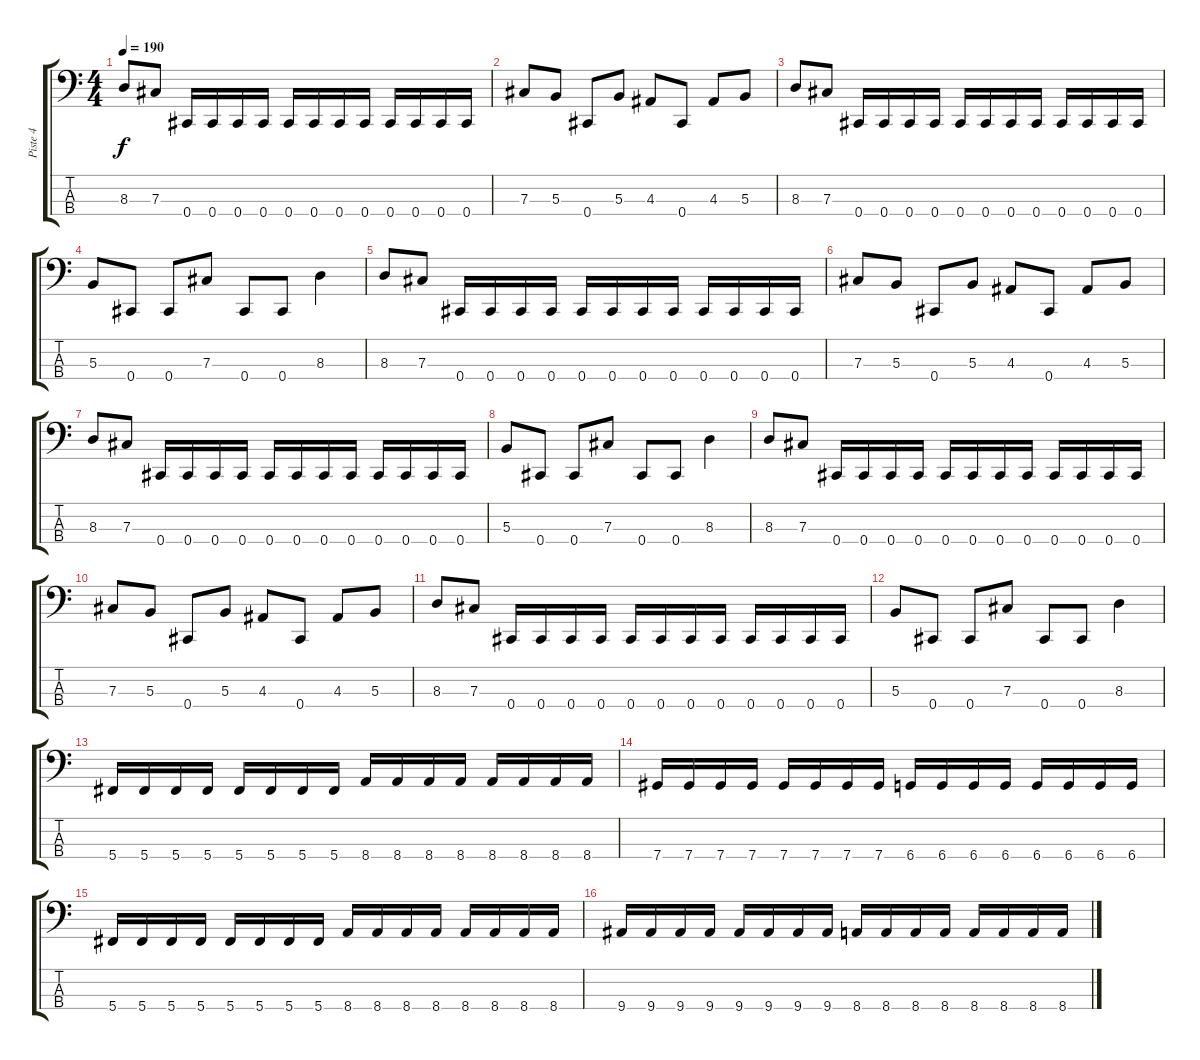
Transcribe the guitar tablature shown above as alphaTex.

\track ("Piste 4" "Piste 4") {instrument electricbasspick}
\staff {score tabs}
\tuning (E2 B1 Gb1 Db1) {hide}
\ts (4 4)
\tempo 190
\clef f4
\ks c
8.3.8{dy f} 7.3.8 0.4.16 0.4.16 0.4.16 0.4.16 0.4.16 0.4.16 0.4.16 0.4.16 0.4.16 0.4.16 0.4.16 0.4.16 |
7.3.8 5.3.8 0.4.8 5.3.8 4.3.8 0.4.8 4.3.8 5.3.8 |
8.3.8 7.3.8 0.4.16 0.4.16 0.4.16 0.4.16 0.4.16 0.4.16 0.4.16 0.4.16 0.4.16 0.4.16 0.4.16 0.4.16 |
5.3.8 0.4.8 0.4.8 7.3.8 0.4.8 0.4.8 8.3.4 |
8.3.8 7.3.8 0.4.16 0.4.16 0.4.16 0.4.16 0.4.16 0.4.16 0.4.16 0.4.16 0.4.16 0.4.16 0.4.16 0.4.16 |
7.3.8 5.3.8 0.4.8 5.3.8 4.3.8 0.4.8 4.3.8 5.3.8 |
8.3.8 7.3.8 0.4.16 0.4.16 0.4.16 0.4.16 0.4.16 0.4.16 0.4.16 0.4.16 0.4.16 0.4.16 0.4.16 0.4.16 |
5.3.8 0.4.8 0.4.8 7.3.8 0.4.8 0.4.8 8.3.4 |
8.3.8 7.3.8 0.4.16 0.4.16 0.4.16 0.4.16 0.4.16 0.4.16 0.4.16 0.4.16 0.4.16 0.4.16 0.4.16 0.4.16 |
7.3.8 5.3.8 0.4.8 5.3.8 4.3.8 0.4.8 4.3.8 5.3.8 |
8.3.8 7.3.8 0.4.16 0.4.16 0.4.16 0.4.16 0.4.16 0.4.16 0.4.16 0.4.16 0.4.16 0.4.16 0.4.16 0.4.16 |
5.3.8 0.4.8 0.4.8 7.3.8 0.4.8 0.4.8 8.3.4 |
5.4.16 5.4.16 5.4.16 5.4.16 5.4.16 5.4.16 5.4.16 5.4.16 8.4.16 8.4.16 8.4.16 8.4.16 8.4.16 8.4.16 8.4.16 8.4.16 |
7.4.16 7.4.16 7.4.16 7.4.16 7.4.16 7.4.16 7.4.16 7.4.16 6.4.16 6.4.16 6.4.16 6.4.16 6.4.16 6.4.16 6.4.16 6.4.16 |
5.4.16 5.4.16 5.4.16 5.4.16 5.4.16 5.4.16 5.4.16 5.4.16 8.4.16 8.4.16 8.4.16 8.4.16 8.4.16 8.4.16 8.4.16 8.4.16 |
9.4.16 9.4.16 9.4.16 9.4.16 9.4.16 9.4.16 9.4.16 9.4.16 8.4.16 8.4.16 8.4.16 8.4.16 8.4.16 8.4.16 8.4.16 8.4.16
